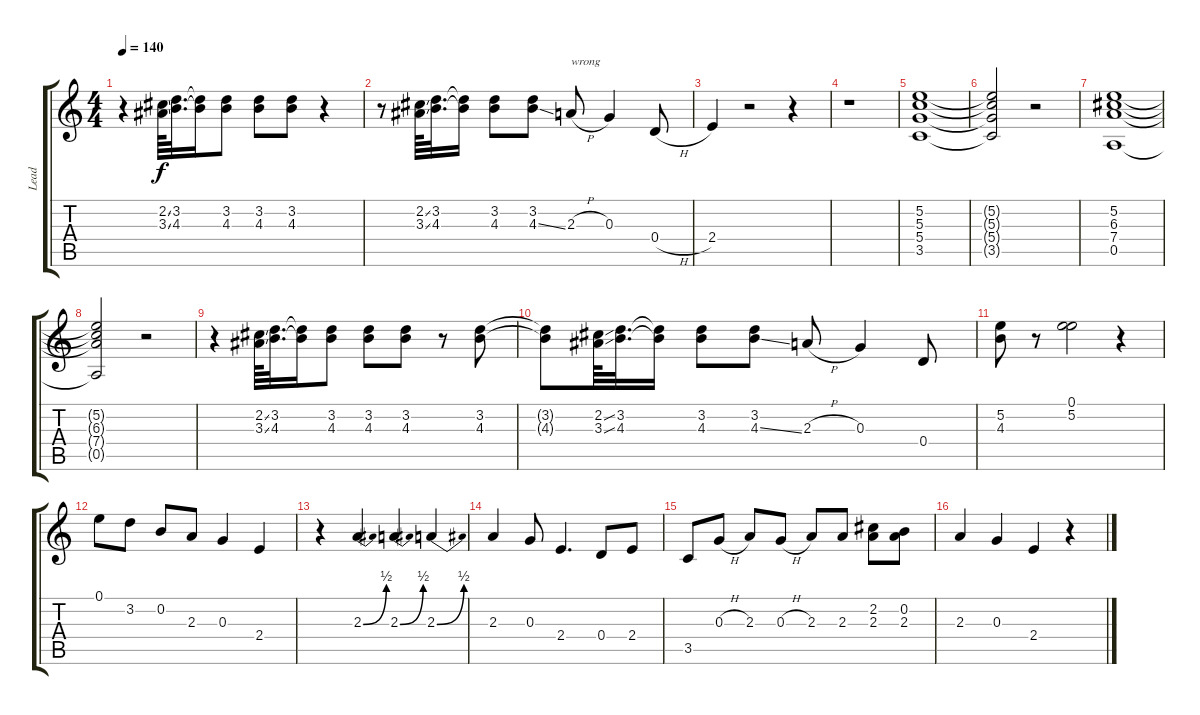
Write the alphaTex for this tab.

\track ("Lead" "Lead") {instrument electricguitarclean}
\staff {score tabs}
\tuning (E4 B3 G3 D3 A2 E2) {hide}
\ts (4 4)
\tempo 140
\clef g2
\ks c
r.4{dy f} (2.2{ss} 3.3{ss}).64 (3.2 4.3).32{d} (3.2{t} 4.3{t}).16 (3.2 4.3).8 (3.2 4.3).8 (3.2 4.3).8 r.4 |
r.8 (2.2{ss} 3.3{ss}).64 (3.2 4.3).32{d} (3.2{t} 4.3{t}).16 (3.2 4.3).8 (3.2 4.3{ss}).8 2.3{h}.8{txt "wrong"} 0.3.4 0.4{h}.8 |
2.4.4 r.2 r.4 |
r.1 |
(5.2 5.3 5.4 3.5).1 |
(5.2{t} 5.3{t} 5.4{t} 3.5{t}).2 r.2 |
(5.2 6.3 7.4 0.5).1 |
(5.2{t} 6.3{t} 7.4{t} 0.5{t}).2 r.2 |
r.4 (2.2{ss} 3.3{ss}).64 (3.2 4.3).32{d} (3.2{t} 4.3{t}).16 (3.2 4.3).8 (3.2 4.3).8 (3.2 4.3).8 r.8 (3.2 4.3).8 |
(3.2{t} 4.3{t}).8 (2.2{ss} 3.3{ss}).64 (3.2 4.3).32{d} (3.2{t} 4.3{t}).16 (3.2 4.3).8 (3.2 4.3{ss}).8 2.3{h}.8 0.3.4 0.4.8 |
(5.2 4.3).8 r.8 (0.1 5.2).2 r.4 |
0.1.8 3.2.8 0.2.8 2.3.8 0.3.4 2.4.4 |
r.4 2.3{be (bend 0 0 60 2)}.4 2.3{be (bend 0 0 60 2)}.4 2.3{be (bend 0 0 60 2)}.4 |
2.3.4 0.3.8 2.4.4{d} 0.4.8 2.4.8 |
3.5.8 0.3{h}.8 2.3.8 0.3{h}.8 2.3.8 2.3.8 (2.2 2.3).8 (0.2 2.3).8 |
2.3.4 0.3.4 2.4.4 r.4
